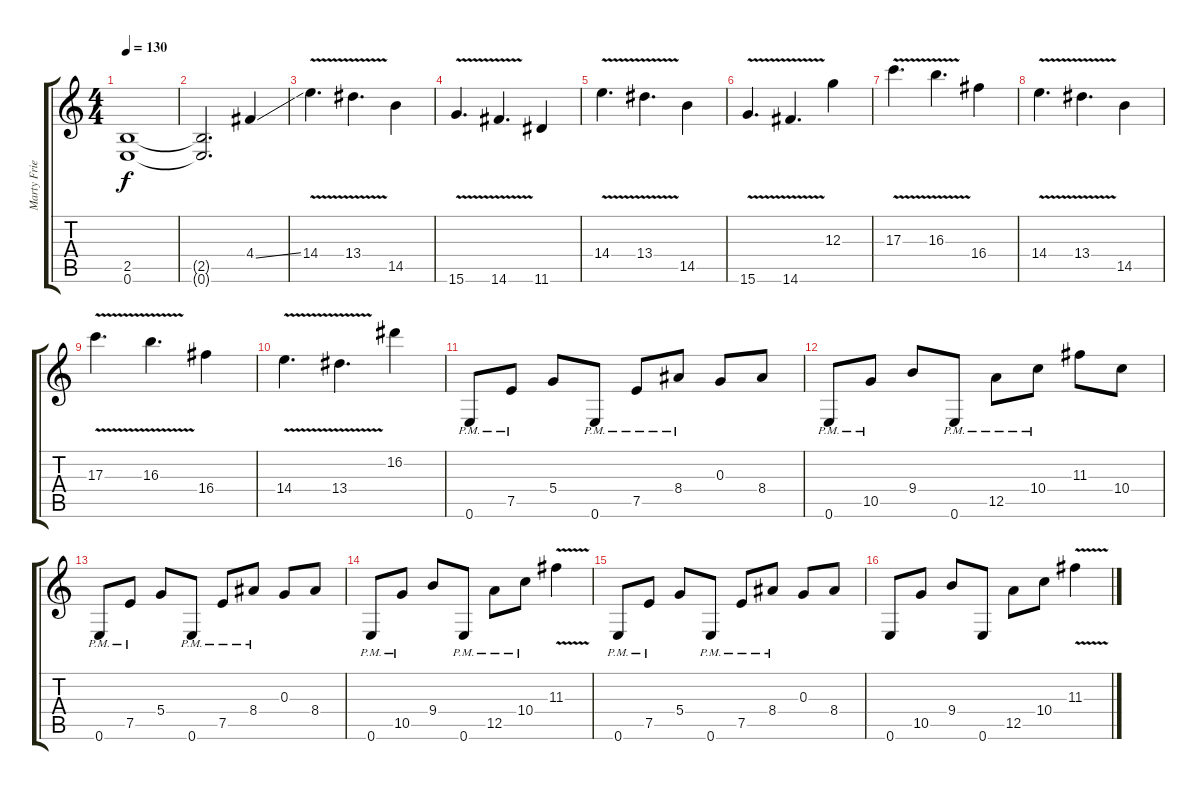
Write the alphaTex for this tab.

\track ("Marty Friedman" "Marty Frie") {instrument distortionguitar}
\staff {score tabs}
\tuning (E4 B3 G3 D3 A2 E2) {hide}
\ts (4 4)
\tempo 130
\clef g2
\ks c
(2.5{t} 0.6{t}).1{dy f} |
(2.5{t} 0.6{t}).2{d} 4.4{ss}.4 |
14.4{v}.4{d} 13.4{v}.4{d} 14.5.4 |
15.6{v}.4{d} 14.6{v}.4{d} 11.6.4 |
14.4{v}.4{d} 13.4{v}.4{d} 14.5.4 |
15.6{v}.4{d} 14.6{v}.4{d} 12.3.4 |
17.3{v}.4{d} 16.3{v}.4{d} 16.4.4 |
14.4{v}.4{d} 13.4{v}.4{d} 14.5.4 |
17.3{v}.4{d} 16.3{v}.4{d} 16.4.4 |
14.4{v}.4{d} 13.4{v}.4{d} 16.2.4 |
0.6{pm}.8 7.5{pm}.8 5.4.8 0.6{pm}.8 7.5{pm}.8 8.4{pm}.8 0.3.8 8.4.8 |
0.6{pm}.8 10.5{pm}.8 9.4.8 0.6{pm}.8 12.5{pm}.8 10.4{pm}.8 11.3.8 10.4.8 |
0.6{pm}.8 7.5{pm}.8 5.4.8 0.6{pm}.8 7.5{pm}.8 8.4{pm}.8 0.3.8 8.4.8 |
0.6{pm}.8 10.5{pm}.8 9.4.8 0.6{pm}.8 12.5{pm}.8 10.4{pm}.8 11.3{v}.4 |
0.6{pm}.8 7.5{pm}.8 5.4.8 0.6{pm}.8 7.5{pm}.8 8.4{pm}.8 0.3.8 8.4.8 |
0.6.8 10.5.8 9.4.8 0.6.8 12.5.8 10.4.8 11.3{v}.4
